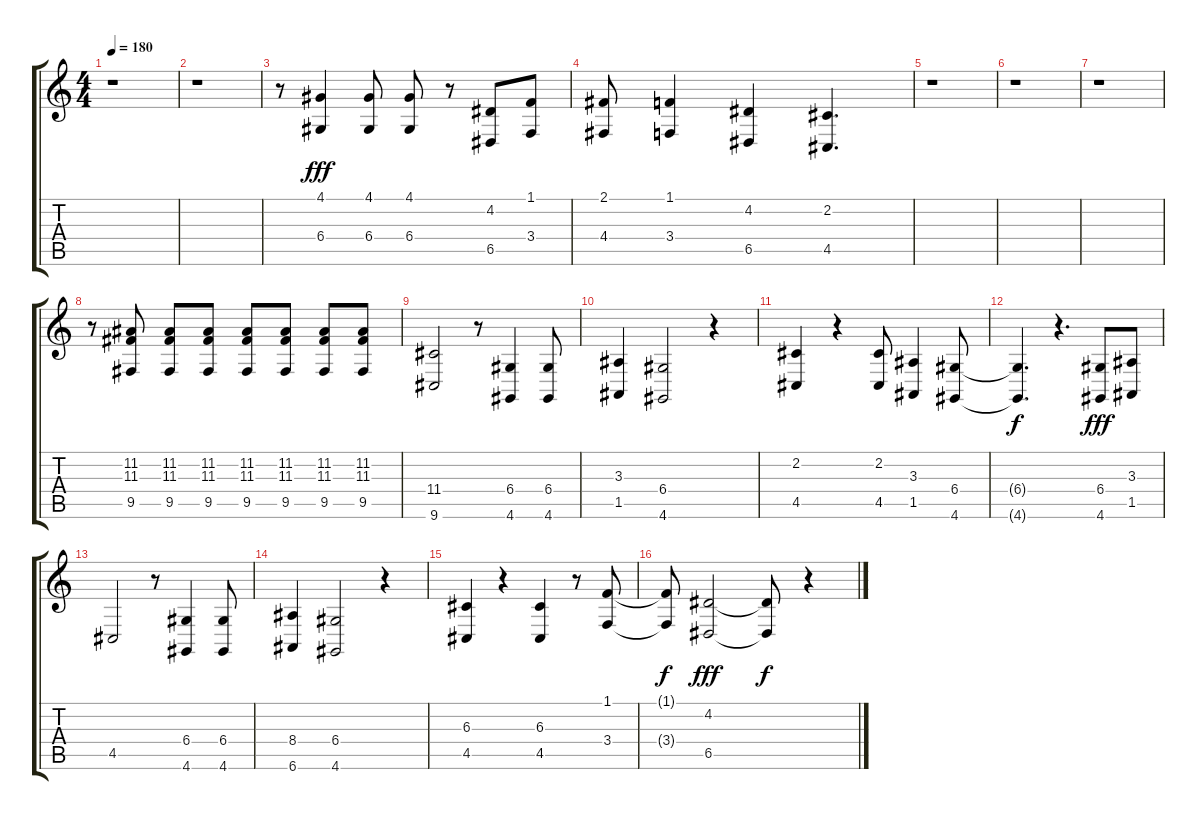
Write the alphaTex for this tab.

\track "" {instrument trumpet}
\staff {score tabs}
\tuning (E4 B3 G3 D3 A2 E2) {hide}
\ts (4 4)
\tempo 180
\clef g2
\ks c
r.1{dy fff} |
r.1 |
r.8 (4.1 6.4).4 (4.1 6.4).8 (4.1 6.4).8 r.8 (4.2 6.5).8 (1.1 3.4).8 |
(2.1 4.4).8 (1.1 3.4).4 (4.2 6.5).4 (2.2 4.5).4{d} |
r.1 |
r.1 |
r.1 |
r.8 (11.2 11.3 9.5).8 (11.2 11.3 9.5).8 (11.2 11.3 9.5).8 (11.2 11.3 9.5).8 (11.2 11.3 9.5).8 (11.2 11.3 9.5).8 (11.2 11.3 9.5).8 |
(11.4 9.6).2 r.8 (6.4 4.6).4 (6.4 4.6).8 |
(3.3 1.5).4 (6.4 4.6).2 r.4 |
(2.2 4.5).4 r.4 (2.2 4.5).8 (3.3 1.5).4 (6.4 4.6).8 |
(6.4{t} 4.6{t}).4{d dy f} r.4{d} (6.4 4.6).8{dy fff} (3.3 1.5).8 |
4.5.2 r.8 (6.4 4.6).4 (6.4 4.6).8 |
(8.4 6.6).4 (6.4 4.6).2 r.4 |
(6.3 4.5).4 r.4 (6.3 4.5).4 r.8 (1.1 3.4).8 |
(1.1{t} 3.4{t}).8{dy f} (4.2 6.5).2{dy fff} (4.2{t} 6.5{t}).8{dy f} r.4
